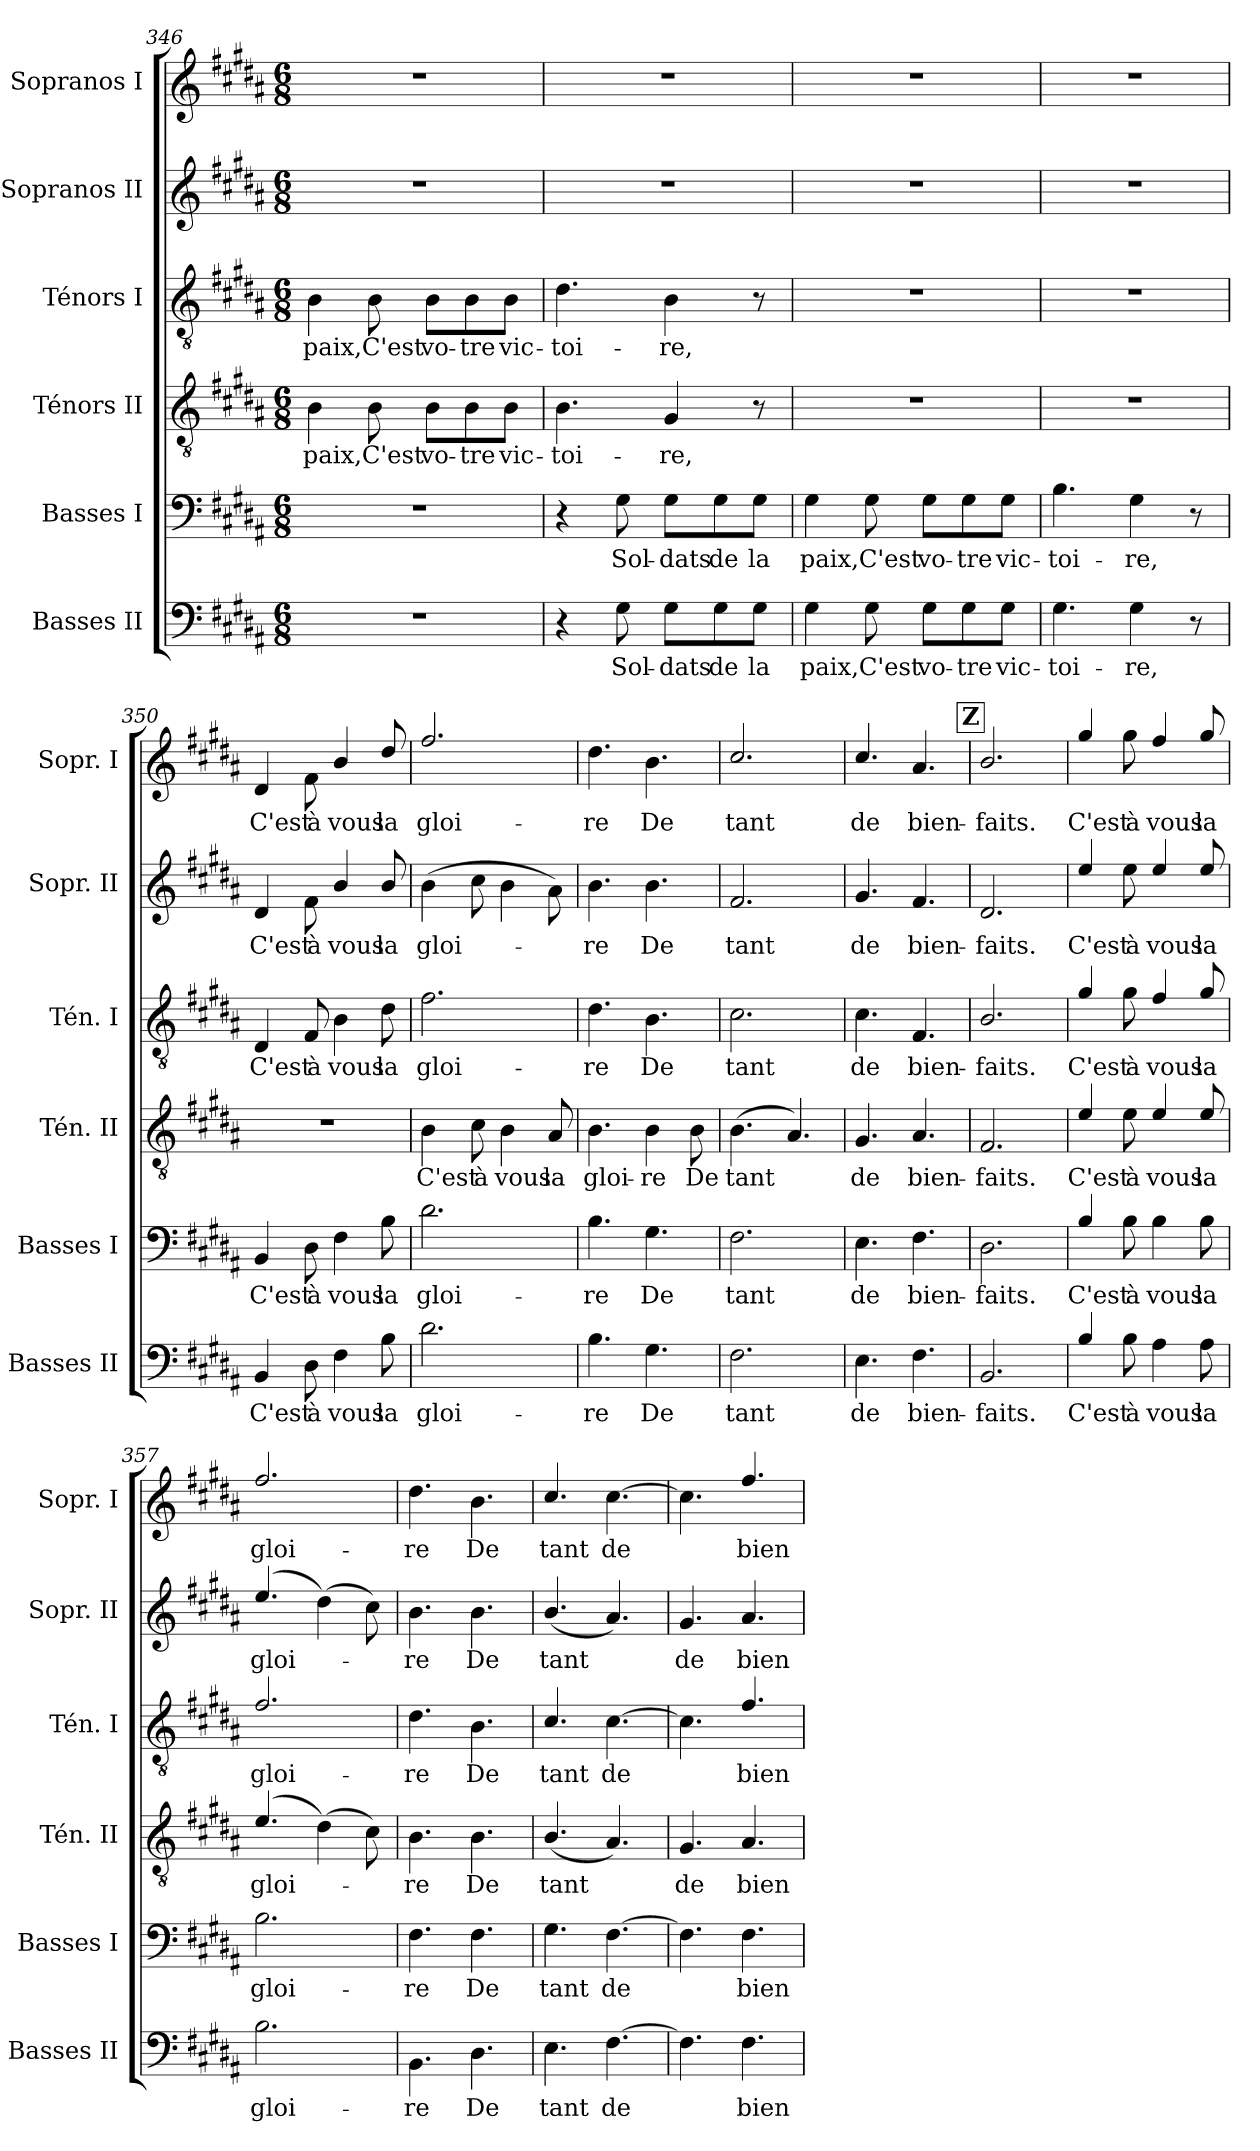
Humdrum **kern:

**kern	**text	**kern	**text	**kern	**text	**kern	**text	**kern	**text	**kern	**text
*part6	*part6	*part5	*part5	*part4	*part4	*part3	*part3	*part2	*part2	*part1	*part1
*staff6	*staff6	*staff5	*staff5	*staff4	*staff4	*staff3	*staff3	*staff2	*staff2	*staff1	*staff1
*I"Basses II	*	*I"Basses I	*	*I"Ténors II	*	*I"Ténors I	*	*I"Sopranos II	*	*I"Sopranos I	*
*I'Basses II	*	*I'Basses I	*	*I'Tén. II	*	*I'Tén. I	*	*I'Sopr. II	*	*I'Sopr. I	*
!!LO:PB:g=z
*clefF4	*	*clefF4	*	*clefGv2	*	*clefGv2	*	*clefG2	*	*clefG2	*
*k[f#c#g#d#a#]	*	*k[f#c#g#d#a#]	*	*k[f#c#g#d#a#]	*	*k[f#c#g#d#a#]	*	*k[f#c#g#d#a#]	*	*k[f#c#g#d#a#]	*
*M6/8	*	*M6/8	*	*M6/8	*	*M6/8	*	*M6/8	*	*M6/8	*
=346	=346	=346	=346	=346	=346	=346	=346	=346	=346	=346	=346
!	!	!	!	!	!LO:LY:b	!	!LO:LY:b	!	!	!	!
2.r	.	2.r	.	4B\	paix,	4B\	paix,	2.r	.	2.r	.
!	!	!	!	!	!LO:LY:b	!	!LO:LY:b	!	!	!	!
.	.	.	.	8B\	C'est	8B\	C'est	.	.	.	.
!	!	!	!	!	!LO:LY:b	!	!LO:LY:b	!	!	!	!
.	.	.	.	8B\L	vo-	8B\L	vo-	.	.	.	.
!	!	!	!	!	!LO:LY:b	!	!LO:LY:b	!	!	!	!
.	.	.	.	8B\	-tre	8B\	-tre	.	.	.	.
!	!	!	!	!	!LO:LY:b	!	!LO:LY:b	!	!	!	!
.	.	.	.	8B\J	vic-	8B\J	vic-	.	.	.	.
=347	=347	=347	=347	=347	=347	=347	=347	=347	=347	=347	=347
!	!	!	!	!	!LO:LY:b	!	!LO:LY:b	!	!	!	!
4r	.	4r	.	4.B\	-toi-	4.d#\	-toi-	2.r	.	2.r	.
!	!LO:LY:b	!	!LO:LY:b	!	!	!	!	!	!	!	!
8G#\	Sol-	8G#\	Sol-	.	.	.	.	.	.	.	.
!	!LO:LY:b	!	!LO:LY:b	!	!LO:LY:b	!	!LO:LY:b	!	!	!	!
8G#\L	-dats	8G#\L	-dats	4G#/	-re,	4B\	-re,	.	.	.	.
!	!LO:LY:b	!	!LO:LY:b	!	!	!	!	!	!	!	!
8G#\	de	8G#\	de	.	.	.	.	.	.	.	.
!	!LO:LY:b	!	!LO:LY:b	!	!	!	!	!	!	!	!
8G#\J	la	8G#\J	la	8r	.	8r	.	.	.	.	.
=348	=348	=348	=348	=348	=348	=348	=348	=348	=348	=348	=348
!	!LO:LY:b	!	!LO:LY:b	!	!	!	!	!	!	!	!
4G#\	paix,	4G#\	paix,	2.r	.	2.r	.	2.r	.	2.r	.
!	!LO:LY:b	!	!LO:LY:b	!	!	!	!	!	!	!	!
8G#\	C'est	8G#\	C'est	.	.	.	.	.	.	.	.
!	!LO:LY:b	!	!LO:LY:b	!	!	!	!	!	!	!	!
8G#\L	vo-	8G#\L	vo-	.	.	.	.	.	.	.	.
!	!LO:LY:b	!	!LO:LY:b	!	!	!	!	!	!	!	!
8G#\	-tre	8G#\	-tre	.	.	.	.	.	.	.	.
!	!LO:LY:b	!	!LO:LY:b	!	!	!	!	!	!	!	!
8G#\J	vic-	8G#\J	vic-	.	.	.	.	.	.	.	.
=349	=349	=349	=349	=349	=349	=349	=349	=349	=349	=349	=349
!	!LO:LY:b	!	!LO:LY:b	!	!	!	!	!	!	!	!
4.G#\	-toi-	4.B\	-toi-	2.r	.	2.r	.	2.r	.	2.r	.
!	!LO:LY:b	!	!LO:LY:b	!	!	!	!	!	!	!	!
4G#\	-re,	4G#\	-re,	.	.	.	.	.	.	.	.
8r	.	8r	.	.	.	.	.	.	.	.	.
=350	=350	=350	=350	=350	=350	=350	=350	=350	=350	=350	=350
!	!LO:LY:b	!	!LO:LY:b	!	!	!	!LO:LY:b	!	!LO:LY:b	!	!LO:LY:b
4BB/	C'est	4BB/	C'est	2.r	.	4D#/	C'est	4d#/	C'est	4d#/	C'est
!	!LO:LY:b	!	!LO:LY:b	!	!	!	!LO:LY:b	!	!LO:LY:b	!	!LO:LY:b
8D#\	à	8D#\	à	.	.	8F#/	à	8f#\	à	8f#\	à
!	!LO:LY:b	!	!LO:LY:b	!	!	!	!LO:LY:b	!	!LO:LY:b	!	!LO:LY:b
4F#\	vous	4F#\	vous	.	.	4B\	vous	4b/	vous	4b/	vous
!	!LO:LY:b	!	!LO:LY:b	!	!	!	!LO:LY:b	!	!LO:LY:b	!	!LO:LY:b
8B\	la	8B\	la	.	.	8d#\	la	8b/	la	8dd#/	la
!!LO:PB:g=z
=351	=351	=351	=351	=351	=351	=351	=351	=351	=351	=351	=351
!	!LO:LY:b	!	!LO:LY:b	!	!LO:LY:b	!	!LO:LY:b	!	!LO:LY:b	!	!LO:LY:b
2.d#\	gloi-	2.d#\	gloi-	4B\	C'est	2.f#\	gloi-	(<4b\	gloi-	2.ff#/	gloi-
!	!	!	!	!	!LO:LY:b	!	!	!	!	!	!
.	.	.	.	8c#\	à	.	.	8cc#\	.	.	.
!	!	!	!	!	!LO:LY:b	!	!	!	!	!	!
.	.	.	.	4B\	vous	.	.	4b\	.	.	.
!	!	!	!	!	!LO:LY:b	!	!	!	!	!	!
.	.	.	.	8A#/	la	.	.	8a#\)	.	.	.
=352	=352	=352	=352	=352	=352	=352	=352	=352	=352	=352	=352
!	!LO:LY:b	!	!LO:LY:b	!	!LO:LY:b	!	!LO:LY:b	!	!LO:LY:b	!	!LO:LY:b
4.B\	-re	4.B\	-re	4.B\	gloi-	4.d#\	-re	4.b\	-re	4.dd#\	-re
!	!LO:LY:b	!	!LO:LY:b	!	!LO:LY:b	!	!LO:LY:b	!	!LO:LY:b	!	!LO:LY:b
4.G#\	De	4.G#\	De	4B\	-re	4.B\	De	4.b\	De	4.b\	De
!	!	!	!	!	!LO:LY:b	!	!	!	!	!	!
.	.	.	.	8B\	De	.	.	.	.	.	.
=353	=353	=353	=353	=353	=353	=353	=353	=353	=353	=353	=353
!	!LO:LY:b	!	!LO:LY:b	!	!LO:LY:b	!	!LO:LY:b	!	!LO:LY:b	!	!LO:LY:b
2.F#\	tant	2.F#\	tant	(>4.B\	tant	2.c#\	tant	2.f#/	tant	2.cc#/	tant
.	.	.	.	4.A#/)	.	.	.	.	.	.	.
=354	=354	=354	=354	=354	=354	=354	=354	=354	=354	=354	=354
!	!LO:LY:b	!	!LO:LY:b	!	!LO:LY:b	!	!LO:LY:b	!	!LO:LY:b	!	!LO:LY:b
4.E\	de	4.E\	de	4.G#/	de	4.c#\	de	4.g#/	de	4.cc#/	de
!	!LO:LY:b	!	!LO:LY:b	!	!LO:LY:b	!	!LO:LY:b	!	!LO:LY:b	!	!LO:LY:b
4.F#\	bien-	4.F#\	bien-	4.A#/	bien-	4.F#/	bien-	4.f#/	bien-	4.a#/	bien-
!!LO:REH:place=s1:a:B:fs=14:t=Z
=355	=355	=355	=355	=355	=355	=355	=355	=355	=355	=355	=355
!	!LO:LY:b	!	!LO:LY:b	!	!LO:LY:b	!	!LO:LY:b	!	!LO:LY:b	!	!LO:LY:b
2.BB/	-faits.	2.D#\	-faits.	2.F#/	-faits.	2.B/	-faits.	2.d#/	-faits.	2.b/	-faits.
=356	=356	=356	=356	=356	=356	=356	=356	=356	=356	=356	=356
!	!LO:LY:b	!	!LO:LY:b	!	!LO:LY:b	!	!LO:LY:b	!	!LO:LY:b	!	!LO:LY:b
4B/	C'est	4B/	C'est	4e/	C'est	4g#/	C'est	4ee/	C'est	4gg#/	C'est
!	!LO:LY:b	!	!LO:LY:b	!	!LO:LY:b	!	!LO:LY:b	!	!LO:LY:b	!	!LO:LY:b
8B\	à	8B\	à	8e\	à	8g#\	à	8ee\	à	8gg#\	à
!	!LO:LY:b	!	!LO:LY:b	!	!LO:LY:b	!	!LO:LY:b	!	!LO:LY:b	!	!LO:LY:b
4A#\	vous	4B\	vous	4e/	vous	4f#/	vous	4ee/	vous	4ff#/	vous
!	!LO:LY:b	!	!LO:LY:b	!	!LO:LY:b	!	!LO:LY:b	!	!LO:LY:b	!	!LO:LY:b
8A#\	la	8B\	la	8e/	la	8g#/	la	8ee/	la	8gg#/	la
=357	=357	=357	=357	=357	=357	=357	=357	=357	=357	=357	=357
!	!LO:LY:b	!	!LO:LY:b	!	!LO:LY:b	!	!LO:LY:b	!	!LO:LY:b	!	!LO:LY:b
2.B\	gloi-	2.B\	gloi-	(>4.e/	gloi-	2.f#/	gloi-	(>4.ee/	gloi-	2.ff#/	gloi-
.	.	.	.	(>4d#\)	.	.	.	(>4dd#\)	.	.	.
.	.	.	.	8c#\)	.	.	.	8cc#\)	.	.	.
=358	=358	=358	=358	=358	=358	=358	=358	=358	=358	=358	=358
!	!LO:LY:b	!	!LO:LY:b	!	!LO:LY:b	!	!LO:LY:b	!	!LO:LY:b	!	!LO:LY:b
4.BB\	-re	4.F#\	-re	4.B\	-re	4.d#\	-re	4.b\	-re	4.dd#\	-re
!	!LO:LY:b	!	!LO:LY:b	!	!LO:LY:b	!	!LO:LY:b	!	!LO:LY:b	!	!LO:LY:b
4.D#\	De	4.F#\	De	4.B\	De	4.B\	De	4.b\	De	4.b\	De
!!LO:PB:g=z
=359	=359	=359	=359	=359	=359	=359	=359	=359	=359	=359	=359
!	!LO:LY:b	!	!LO:LY:b	!	!LO:LY:b	!	!LO:LY:b	!	!LO:LY:b	!	!LO:LY:b
4.E\	tant	4.G#\	tant	(<4.B/	tant	4.c#/	tant	(<4.b/	tant	4.cc#/	tant
!	!LO:LY:b	!	!LO:LY:b	!	!	!	!LO:LY:b	!	!	!	!LO:LY:b
[4.F#\	de	[4.F#\	de	4.A#/)	.	[4.c#\	de	4.a#/)	.	[4.cc#\	de
=360	=360	=360	=360	=360	=360	=360	=360	=360	=360	=360	=360
!	!	!	!	!	!LO:LY:b	!	!	!	!LO:LY:b	!	!
4.F#\]	.	4.F#\]	.	4.G#/	de	4.c#\]	.	4.g#/	de	4.cc#\]	.
!	!LO:LY:b	!	!LO:LY:b	!	!LO:LY:b	!	!LO:LY:b	!	!LO:LY:b	!	!LO:LY:b
4.F#\	bien-	4.F#\	bien-	4.A#/	bien-	4.f#/	bien-	4.a#/	bien-	4.ff#/	bien-
=	=	=	=	=	=	=	=	=	=	=	=
*-	*-	*-	*-	*-	*-	*-	*-	*-	*-	*-	*-
